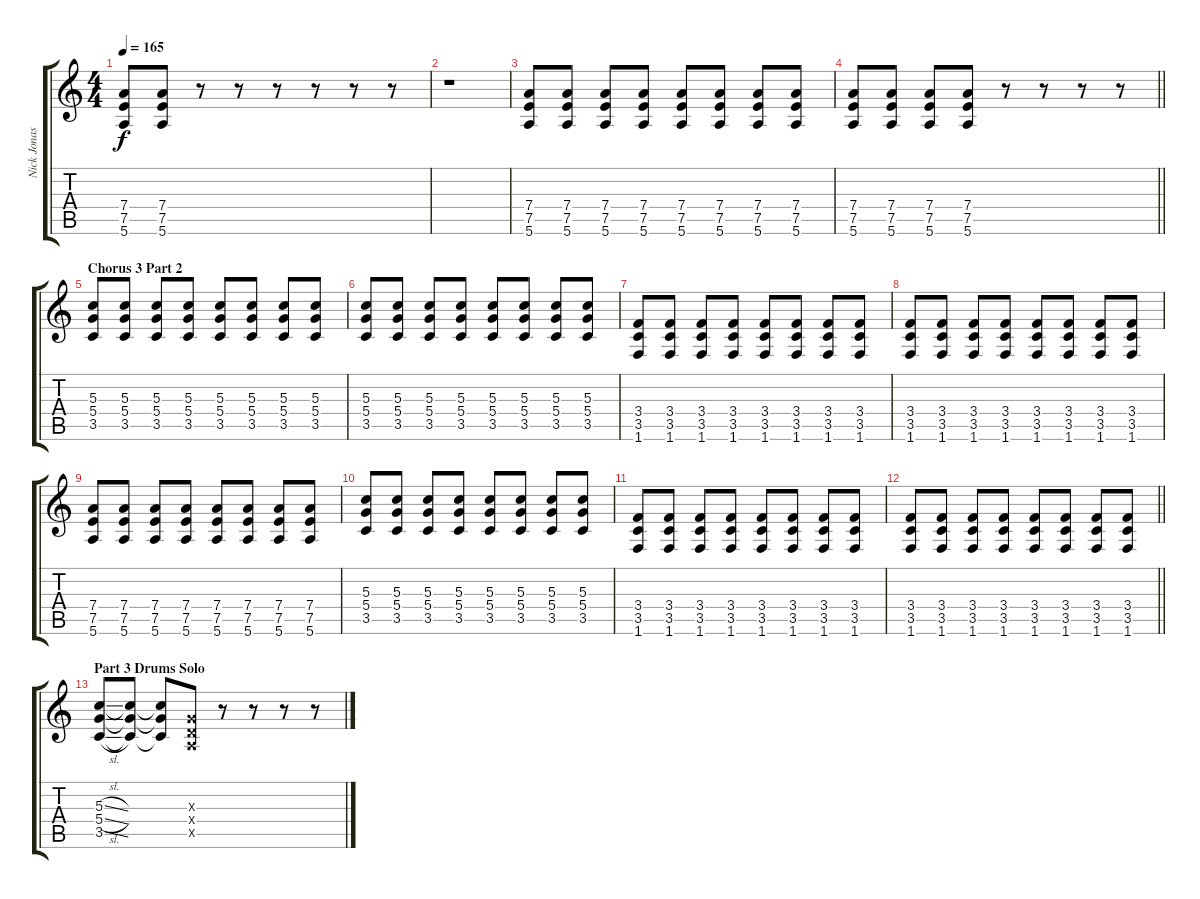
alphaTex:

\track ("Nick Jonas" "Nick Jonas") {instrument distortionguitar}
\staff {score tabs}
\tuning (E4 B3 G3 D3 A2 E2) {hide}
\ts (4 4)
\tempo 165
\clef g2
\ks c
(7.4 7.5 5.6).8{dy f} (7.4 7.5 5.6).8 r.8 r.8 r.8 r.8 r.8 r.8 |
r.1 |
(7.4 7.5 5.6).8 (7.4 7.5 5.6).8 (7.4 7.5 5.6).8 (7.4 7.5 5.6).8 (7.4 7.5 5.6).8 (7.4 7.5 5.6).8 (7.4 7.5 5.6).8 (7.4 7.5 5.6).8 |
\barLineRight lightlight
(7.4 7.5 5.6).8 (7.4 7.5 5.6).8 (7.4 7.5 5.6).8 (7.4 7.5 5.6).8 r.8 r.8 r.8 r.8 |
\section ("" "Chorus 3 Part 2")
(5.3 5.4 3.5).8 (5.3 5.4 3.5).8 (5.3 5.4 3.5).8 (5.3 5.4 3.5).8 (5.3 5.4 3.5).8 (5.3 5.4 3.5).8 (5.3 5.4 3.5).8 (5.3 5.4 3.5).8 |
(5.3 5.4 3.5).8 (5.3 5.4 3.5).8 (5.3 5.4 3.5).8 (5.3 5.4 3.5).8 (5.3 5.4 3.5).8 (5.3 5.4 3.5).8 (5.3 5.4 3.5).8 (5.3 5.4 3.5).8 |
(3.4 3.5 1.6).8 (3.4 3.5 1.6).8 (3.4 3.5 1.6).8 (3.4 3.5 1.6).8 (3.4 3.5 1.6).8 (3.4 3.5 1.6).8 (3.4 3.5 1.6).8 (3.4 3.5 1.6).8 |
(3.4 3.5 1.6).8 (3.4 3.5 1.6).8 (3.4 3.5 1.6).8 (3.4 3.5 1.6).8 (3.4 3.5 1.6).8 (3.4 3.5 1.6).8 (3.4 3.5 1.6).8 (3.4 3.5 1.6).8 |
(7.4 7.5 5.6).8 (7.4 7.5 5.6).8 (7.4 7.5 5.6).8 (7.4 7.5 5.6).8 (7.4 7.5 5.6).8 (7.4 7.5 5.6).8 (7.4 7.5 5.6).8 (7.4 7.5 5.6).8 |
(5.3 5.4 3.5).8 (5.3 5.4 3.5).8 (5.3 5.4 3.5).8 (5.3 5.4 3.5).8 (5.3 5.4 3.5).8 (5.3 5.4 3.5).8 (5.3 5.4 3.5).8 (5.3 5.4 3.5).8 |
(3.4 3.5 1.6).8 (3.4 3.5 1.6).8 (3.4 3.5 1.6).8 (3.4 3.5 1.6).8 (3.4 3.5 1.6).8 (3.4 3.5 1.6).8 (3.4 3.5 1.6).8 (3.4 3.5 1.6).8 |
\barLineRight lightlight
(3.4 3.5 1.6).8 (3.4 3.5 1.6).8 (3.4 3.5 1.6).8 (3.4 3.5 1.6).8 (3.4 3.5 1.6).8 (3.4 3.5 1.6).8 (3.4 3.5 1.6).8 (3.4 3.5 1.6).8 |
\section ("" "Part 3 Drums Solo")
(5.3{sl} 5.4{sl} 3.5{sl}).8 (5.3{t} 5.4{t} 3.5{t}).8 (5.3{t} 5.4{t} 3.5{t}).8 (0.3{x} 0.4{x} 0.5{x}).8 r.8 r.8 r.8 r.8
